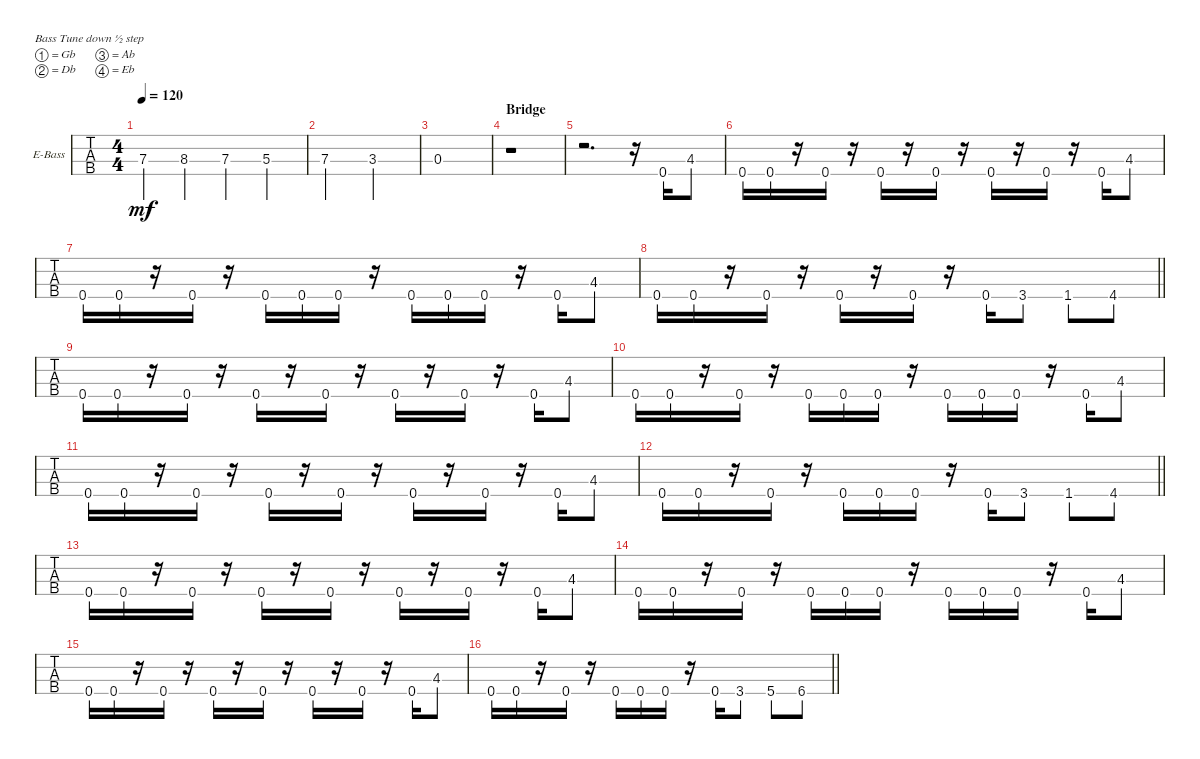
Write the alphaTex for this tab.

\defaultSystemsLayout 4
\bracketExtendMode groupsimilarinstruments
\firstSystemTrackNameOrientation horizontal
\otherSystemsTrackNameOrientation horizontal
\track ("Electric Bass" "E-Bass") {instrument electricbassfinger}
\staff {tabs}
\tuning (Gb2 Db2 Ab1 Eb1)
\ts (4 4)
\tempo 120
\clef f4
\ks c
7.3.4{dy mf} 8.3.4 7.3.4 5.3.4 |
7.3.2 3.3.2 |
0.3.1 |
\section ("" "Bridge")
r.1 |
r.2{d} r.16 0.4.16 4.3.8 |
0.4.16 0.4.16 r.16 0.4.16 r.16 0.4.16 r.16 0.4.16 r.16 0.4.16 r.16 0.4.16 r.16 0.4.16 4.3.8 |
0.4.16 0.4.16 r.16 0.4.16 r.16 0.4.16 0.4.16 0.4.16 r.16 0.4.16 0.4.16 0.4.16 r.16 0.4.16 4.3.8 |
\barLineRight lightlight
0.4.16 0.4.16 r.16 0.4.16 r.16 0.4.16 r.16 0.4.16 r.16 0.4.16 3.4.8 1.4.8 4.4.8 |
0.4.16 0.4.16 r.16 0.4.16 r.16 0.4.16 r.16 0.4.16 r.16 0.4.16 r.16 0.4.16 r.16 0.4.16 4.3.8 |
0.4.16 0.4.16 r.16 0.4.16 r.16 0.4.16 0.4.16 0.4.16 r.16 0.4.16 0.4.16 0.4.16 r.16 0.4.16 4.3.8 |
0.4.16 0.4.16 r.16 0.4.16 r.16 0.4.16 r.16 0.4.16 r.16 0.4.16 r.16 0.4.16 r.16 0.4.16 4.3.8 |
\barLineRight lightlight
0.4.16 0.4.16 r.16 0.4.16 r.16 0.4.16 0.4.16 0.4.16 r.16 0.4.16 3.4.8 1.4.8 4.4.8 |
0.4.16 0.4.16 r.16 0.4.16 r.16 0.4.16 r.16 0.4.16 r.16 0.4.16 r.16 0.4.16 r.16 0.4.16 4.3.8 |
0.4.16 0.4.16 r.16 0.4.16 r.16 0.4.16 0.4.16 0.4.16 r.16 0.4.16 0.4.16 0.4.16 r.16 0.4.16 4.3.8 |
0.4.16 0.4.16 r.16 0.4.16 r.16 0.4.16 r.16 0.4.16 r.16 0.4.16 r.16 0.4.16 r.16 0.4.16 4.3.8 |
\barLineRight lightlight
0.4.16 0.4.16 r.16 0.4.16 r.16 0.4.16 0.4.16 0.4.16 r.16 0.4.16 3.4.8 5.4.8 6.4.8
